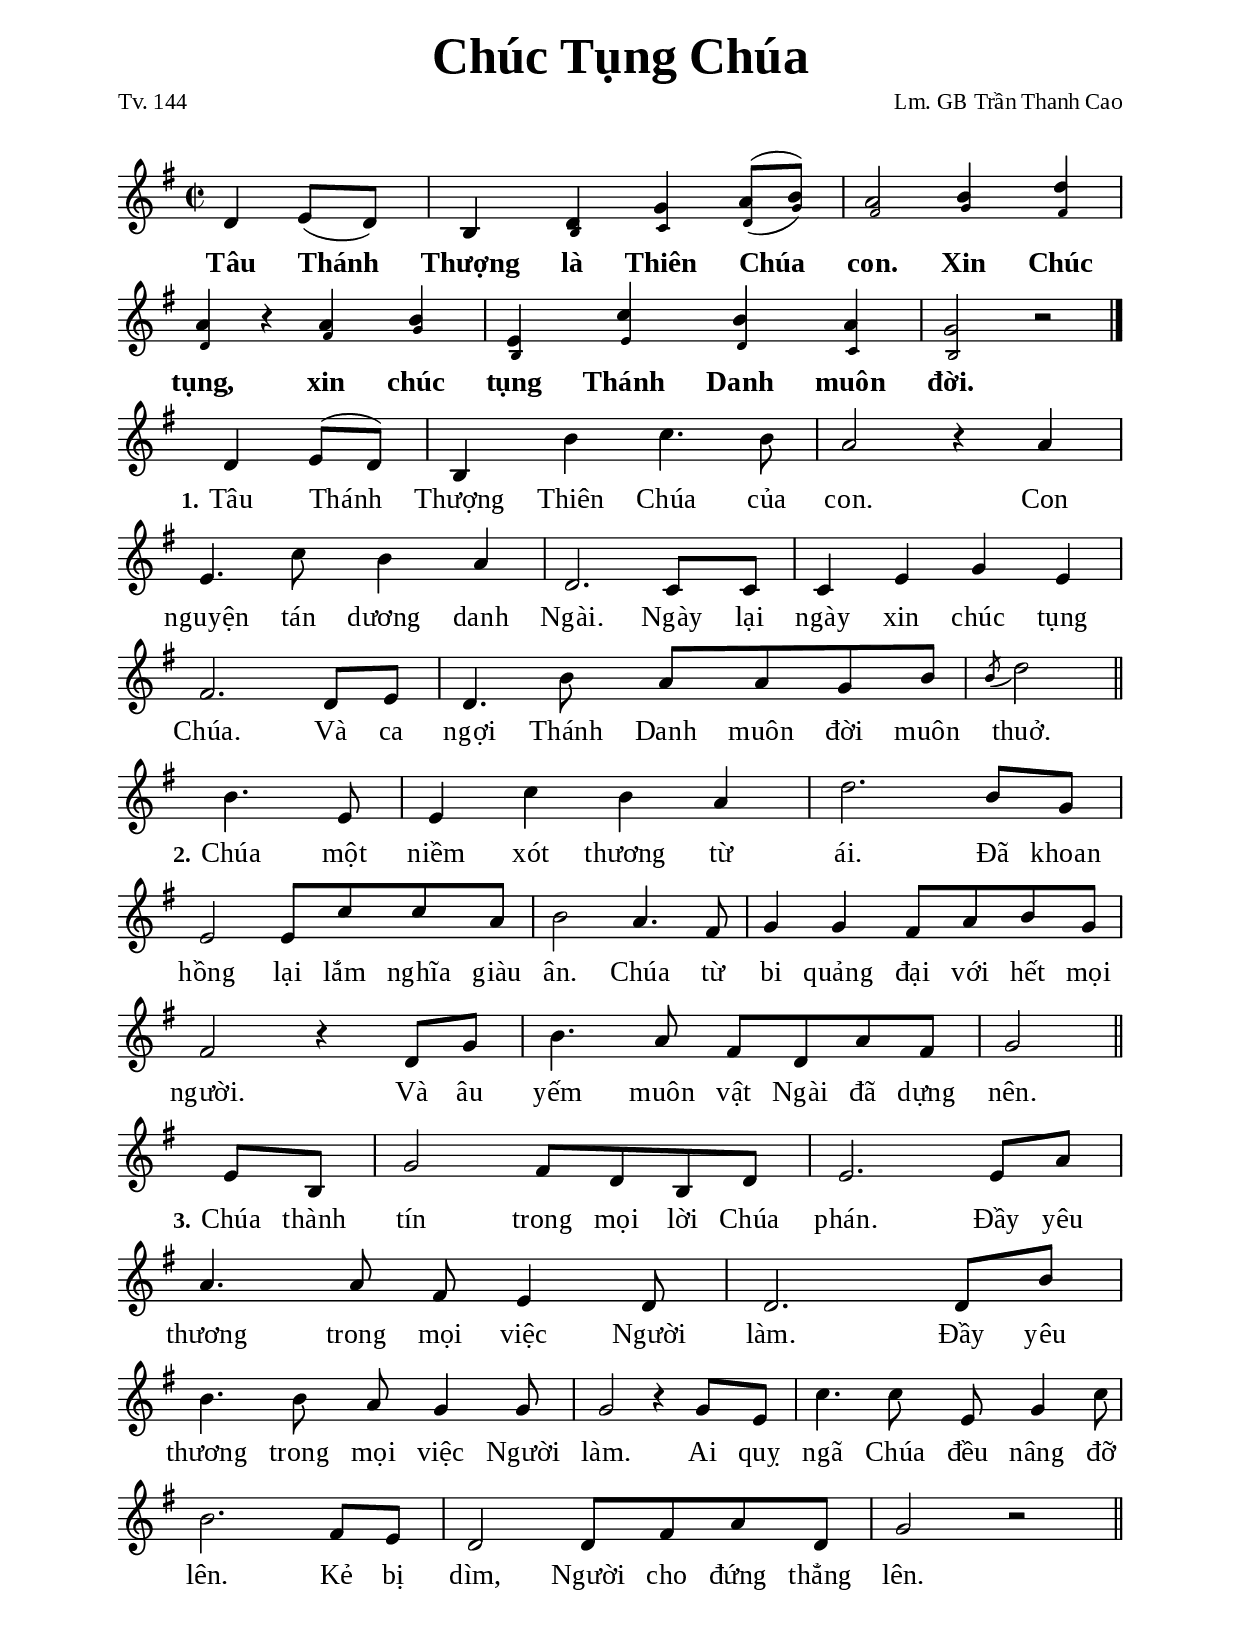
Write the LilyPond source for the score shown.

% Cài đặt chung
\version "2.22.1"
\include "english.ly"

\header {
  title = \markup { \fontsize #3 "Chúc Tụng Chúa" }
  poet = "Tv. 144"
  composer = "Lm. GB Trần Thanh Cao"
  arranger = " "
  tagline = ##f
}

% Nhạc điệp khúc
nhacDiepKhucSop = \relative c' {
  \partial 2 d4 e8 _(d) |
  b4 d g a8 ^(b) |
  a2 b4 d |
  a r a b |
  e, c' b a |
  g2 r \bar "|."
}

nhacDiepKhucBas = \relative c' {
  \override NoteHead.font-size = #-2
  \skip 2
  \skip 4 b4 c d8 _(g) |
  fs2 g4 fs |
  d r fs g |
  b, e d c |
  b2 r
}

% Nhạc phiên khúc
nhacPhienKhucMot = \relative c' {
  \partial 2 d4 e8 ^(d) |
  b4 b' c4. b8 |
  a2 r4 a |
  e4. c'8 b4 a |
  d,2. c8 c |
  c4 e g e |
  fs2. d8 e |
  d4. b'8 a a g b |
  \acciaccatura b8 d2 \bar "||"
}

nhacPhienKhucHai = \relative c'' {
  \partial 2 b4. e,8 |
  e4 c' b a |
  d2. b8 g |
  e2 e8 c' c a |
  b2 a4. fs8 |
  g4 g fs8 a b g |
  fs2 r4 d8 g |
  b4. a8 fs d a' fs |
  g2 \bar "||"
}

nhacPhienKhucBa = \relative c' {
  \partial 4 e8 b |
  g'2 fs8 d b d |
  e2. e8 a |
  a4. a8 fs e4 d8 |
  d2. d8 b' |
  b4. b8 a g4 g8 |
  g2 r4 g8 e |
  c'4. c8 e, g4 c8 |
  b2. fs8 e |
  d2 d8 fs a d, |
  g2 r \bar "||"
}

% Lời điệp khúc
loiDiepKhuc = \lyricmode {
  \override Lyrics.LyricText.font-series = #'bold
  Tâu Thánh Thượng là Thiên Chúa con.
  Xin Chúc tụng, xin chúc tụng Thánh Danh muôn đời.
}

% Lời phiên khúc
loiPhienKhucMot = \lyricmode {
  \set stanza = #"1."
  Tâu Thánh Thượng Thiên Chúa của con.
  Con nguyện tán dương danh Ngài.
  Ngày lại ngày xin chúc tụng Chúa.
  Và ca ngợi Thánh Danh muôn đời muôn thuở.
}

loiPhienKhucHai = \lyricmode {
  \set stanza = #"2."
  Chúa một niềm xót thương từ ái.
  Đã khoan hồng lại lắm nghĩa giàu ân.
  Chúa từ bi quảng đại với hết mọi người.
  Và âu yếm muôn vật Ngài đã dựng nên.
}

loiPhienKhucBa = \lyricmode {
  \set stanza = #"3."
  Chúa thành tín trong mọi lời Chúa phán.
  Đầy yêu thương trong mọi việc Người làm.
  Đầy yêu thương trong mọi việc Người làm.
  Ai quỵ ngã Chúa đều nâng đỡ lên.
  Kẻ bị dìm, Người cho đứng thẳng lên.
}


% Dàn trang
\paper {
  #(set-paper-size "a4")
  top-margin = 10\mm
  bottom-margin = 10\mm
  left-margin = 20\mm
  right-margin = 20\mm
  indent = #0
  #(define fonts
    (make-pango-font-tree
      "Liberation Serif"
      "Liberation Serif"
      "Liberation Serif"
      (/ 20 20)))
  page-count = #1
  system-system-spacing = #'((basic-distance . 11.5)
                             (minimum-distance . 11.5)
                             (padding . 1))
  score-system-spacing = #'((basic-distance . 11.5)
                             (minimum-distance . 11.5)
                             (padding . 1))
}

% Thiết lập tông và nhịp
TongNhip = { \key g \major \time 2/2 }

% Đổi kích thước nốt cho bè phụ
notBePhu =
#(define-music-function (font-size music) (number? ly:music?)
   (for-some-music
     (lambda (m)
       (if (music-is-of-type? m 'rhythmic-event)
           (begin
             (set! (ly:music-property m 'tweaks)
                   (cons `(font-size . ,font-size)
                         (ly:music-property m 'tweaks)))
             #t)
           #f))
     music)
   music)

\score {
  \new ChoirStaff <<
    \new Staff = diepKhuc \with {
        \consists "Merge_rests_engraver"
        %\magnifyStaff #(magstep +1)
        printPartCombineTexts = ##f
      }
      <<
      \new Voice \TongNhip \partCombine 
        \nhacDiepKhucSop
        \notBePhu -3 { \nhacDiepKhucBas }
      \new NullVoice = nhacThamChieu \nhacDiepKhucSop
      \new Lyrics \with {
          \override VerticalAxisGroup.
            nonstaff-relatedstaff-spacing.padding = #1
          \override VerticalAxisGroup.
            nonstaff-unrelatedstaff-spacing.padding = #1
        }
        \lyricsto nhacThamChieu \loiDiepKhuc
      >>
  >>
  \layout {
    \override Lyrics.LyricText.font-series = #'bold
    \override Lyrics.LyricText.font-size = #+2
    \override Lyrics.LyricSpace.minimum-distance = #4
    \override Score.BarNumber.break-visibility = ##(#f #f #f)
    \override Score.SpacingSpanner.uniform-stretching = ##t
  }
}

\score {
  \new ChoirStaff <<
    \new Staff = phienKhuc \with {
        %\magnifyStaff #(magstep +1)
      }
      <<
      \new Voice = beSop {
        \key g \major \time 2/2 \nhacPhienKhucMot
      }
    >>
    \new Lyrics \with {
          \override VerticalAxisGroup.
            nonstaff-relatedstaff-spacing.padding = #1
          \override VerticalAxisGroup.
            nonstaff-unrelatedstaff-spacing.padding = #1
        }
        \lyricsto beSop \loiPhienKhucMot
  >>
  \layout {
    \override Staff.TimeSignature.transparent = ##t
    \override Lyrics.LyricText.font-size = #+2
    \override Lyrics.LyricSpace.minimum-distance = #3
    \override Score.BarNumber.break-visibility = ##(#f #f #f)
    \override Score.SpacingSpanner.uniform-stretching = ##t
  }
}

\score {
  \new ChoirStaff <<
    \new Staff = phienKhuc \with {
        %\magnifyStaff #(magstep +1)
      }
      <<
      \new Voice = beSop {
        \key g \major \time 2/2 \nhacPhienKhucHai
      }
    >>
    \new Lyrics \with {
          \override VerticalAxisGroup.
            nonstaff-relatedstaff-spacing.padding = #1
          \override VerticalAxisGroup.
            nonstaff-unrelatedstaff-spacing.padding = #1
        }
        \lyricsto beSop \loiPhienKhucHai
  >>
  \layout {
    \override Staff.TimeSignature.transparent = ##t
    \override Lyrics.LyricText.font-size = #+2
    \override Lyrics.LyricSpace.minimum-distance = #2
    \override Score.BarNumber.break-visibility = ##(#f #f #f)
    \override Score.SpacingSpanner.uniform-stretching = ##t
  }
}

\score {
  \new ChoirStaff <<
    \new Staff = phienKhuc \with {
        %\magnifyStaff #(magstep +1)
      }
      <<
      \new Voice = beSop {
        \key g \major \time 2/2 \nhacPhienKhucBa
      }
    >>
    \new Lyrics \with {
          \override VerticalAxisGroup.
            nonstaff-relatedstaff-spacing.padding = #1
          \override VerticalAxisGroup.
            nonstaff-unrelatedstaff-spacing.padding = #1
        }
        \lyricsto beSop \loiPhienKhucBa
  >>
  \layout {
    \override Staff.TimeSignature.transparent = ##t
    \override Lyrics.LyricText.font-size = #+2
    \override Lyrics.LyricSpace.minimum-distance = #2
    \override Score.BarNumber.break-visibility = ##(#f #f #f)
    \override Score.SpacingSpanner.uniform-stretching = ##t
  }
}
